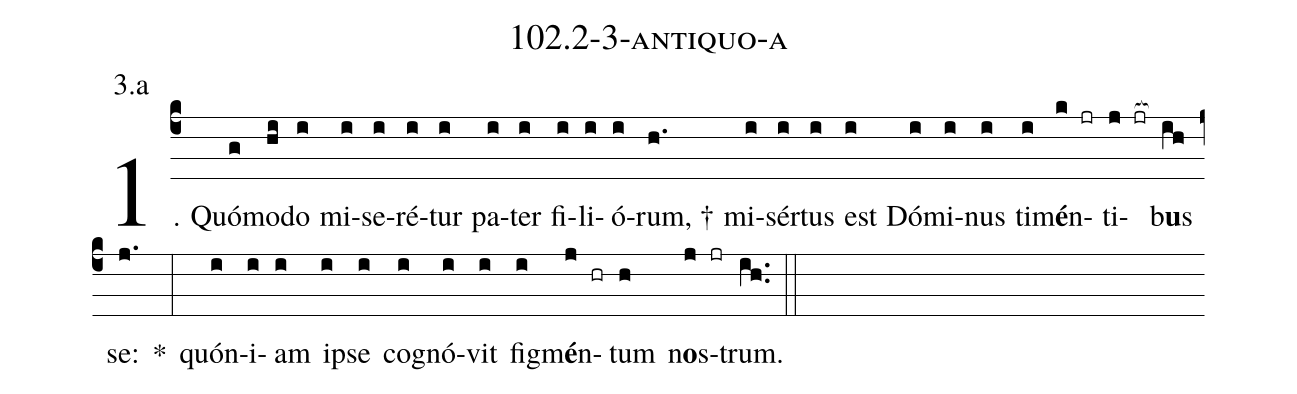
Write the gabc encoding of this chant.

name: 102.2-3-antiquo-a;
annotation: 3.a;
%%
(c4)1. Quó(g)mo(hi)do(i) mi(i)se(i)ré(i)tur(i) pa(i)ter(i) fi(i)li(i)ó(i)rum, †(h.) mi(i)sér(i)tus(i) est(i) Dó(i)mi(i)nus(i) ti(i)m<b>é</b>n(k jr)ti(j jr[ocb:1{])b<b>u</b>s(ih[ocb:0}]) se:(j.) *(:) quón(i)i(i)am(i) ip(i)se(i) co(i)gnó(i)vit(i) fig(i)m<b>é</b>n(j hr)tum(h) n<b>o</b>s(j jr)trum.(ih..) (::)
